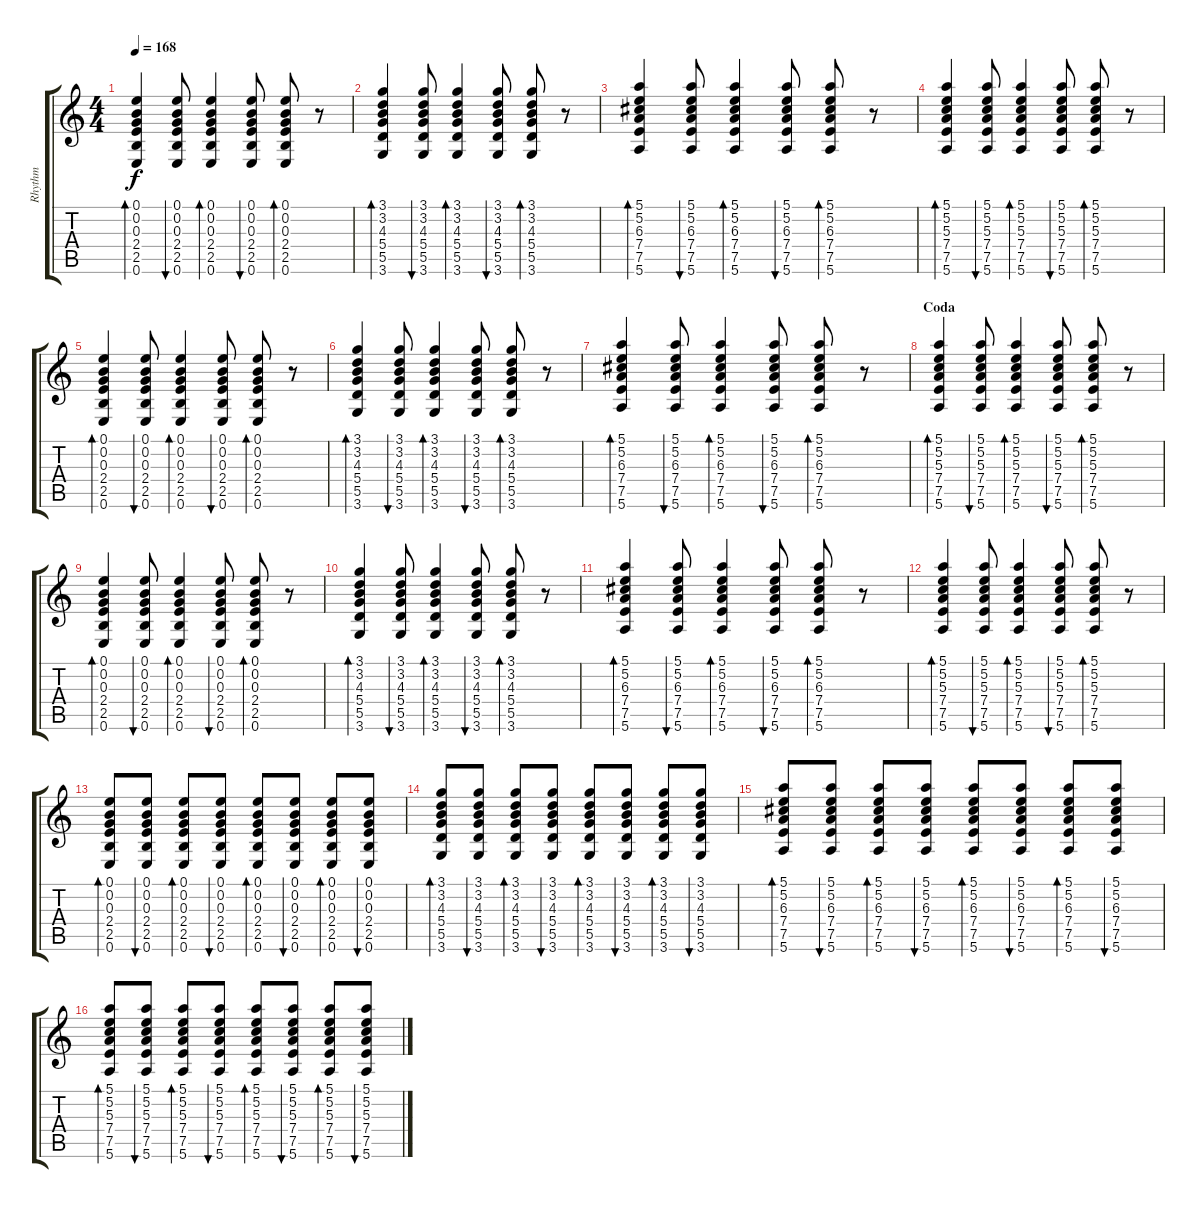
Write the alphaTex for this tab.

\track ("Rhythm" "Rhythm") {instrument electricguitarclean}
\staff {score tabs}
\tuning (E4 B3 G3 D3 A2 E2) {hide}
\ts (4 4)
\tempo 168
\clef g2
\ks c
(0.1 0.2 0.3 2.4 2.5 0.6).4{bd 60 dy f} (0.1 0.2 0.3 2.4 2.5 0.6).8{bu 60} (0.1 0.2 0.3 2.4 2.5 0.6).4{bd 60} (0.1 0.2 0.3 2.4 2.5 0.6).8{bu 60} (0.1 0.2 0.3 2.4 2.5 0.6).8{bd 60} r.8 |
(3.1 3.2 4.3 5.4 5.5 3.6).4{bd 60} (3.1 3.2 4.3 5.4 5.5 3.6).8{bu 60} (3.1 3.2 4.3 5.4 5.5 3.6).4{bd 60} (3.1 3.2 4.3 5.4 5.5 3.6).8{bu 60} (3.1 3.2 4.3 5.4 5.5 3.6).8{bd 60} r.8 |
(5.1 5.2 6.3 7.4 7.5 5.6).4{bd 60} (5.1 5.2 6.3 7.4 7.5 5.6).8{bu 60} (5.1 5.2 6.3 7.4 7.5 5.6).4{bd 60} (5.1 5.2 6.3 7.4 7.5 5.6).8{bu 60} (5.1 5.2 6.3 7.4 7.5 5.6).8{bd 60} r.8 |
(5.1 5.2 5.3 7.4 7.5 5.6).4{bd 60} (5.1 5.2 5.3 7.4 7.5 5.6).8{bu 60} (5.1 5.2 5.3 7.4 7.5 5.6).4{bd 60} (5.1 5.2 5.3 7.4 7.5 5.6).8{bu 60} (5.1 5.2 5.3 7.4 7.5 5.6).8{bd 60} r.8 |
(0.1 0.2 0.3 2.4 2.5 0.6).4{bd 60} (0.1 0.2 0.3 2.4 2.5 0.6).8{bu 60} (0.1 0.2 0.3 2.4 2.5 0.6).4{bd 60} (0.1 0.2 0.3 2.4 2.5 0.6).8{bu 60} (0.1 0.2 0.3 2.4 2.5 0.6).8{bd 60} r.8 |
(3.1 3.2 4.3 5.4 5.5 3.6).4{bd 60} (3.1 3.2 4.3 5.4 5.5 3.6).8{bu 60} (3.1 3.2 4.3 5.4 5.5 3.6).4{bd 60} (3.1 3.2 4.3 5.4 5.5 3.6).8{bu 60} (3.1 3.2 4.3 5.4 5.5 3.6).8{bd 60} r.8 |
(5.1 5.2 6.3 7.4 7.5 5.6).4{bd 60} (5.1 5.2 6.3 7.4 7.5 5.6).8{bu 60} (5.1 5.2 6.3 7.4 7.5 5.6).4{bd 60} (5.1 5.2 6.3 7.4 7.5 5.6).8{bu 60} (5.1 5.2 6.3 7.4 7.5 5.6).8{bd 60} r.8 |
\section ("" "Coda")
(5.1 5.2 5.3 7.4 7.5 5.6).4{bd 60} (5.1 5.2 5.3 7.4 7.5 5.6).8{bu 60} (5.1 5.2 5.3 7.4 7.5 5.6).4{bd 60} (5.1 5.2 5.3 7.4 7.5 5.6).8{bu 60} (5.1 5.2 5.3 7.4 7.5 5.6).8{bd 60} r.8 |
(0.1 0.2 0.3 2.4 2.5 0.6).4{bd 60} (0.1 0.2 0.3 2.4 2.5 0.6).8{bu 60} (0.1 0.2 0.3 2.4 2.5 0.6).4{bd 60} (0.1 0.2 0.3 2.4 2.5 0.6).8{bu 60} (0.1 0.2 0.3 2.4 2.5 0.6).8{bd 60} r.8 |
(3.1 3.2 4.3 5.4 5.5 3.6).4{bd 60} (3.1 3.2 4.3 5.4 5.5 3.6).8{bu 60} (3.1 3.2 4.3 5.4 5.5 3.6).4{bd 60} (3.1 3.2 4.3 5.4 5.5 3.6).8{bu 60} (3.1 3.2 4.3 5.4 5.5 3.6).8{bd 60} r.8 |
(5.1 5.2 6.3 7.4 7.5 5.6).4{bd 60} (5.1 5.2 6.3 7.4 7.5 5.6).8{bu 60} (5.1 5.2 6.3 7.4 7.5 5.6).4{bd 60} (5.1 5.2 6.3 7.4 7.5 5.6).8{bu 60} (5.1 5.2 6.3 7.4 7.5 5.6).8{bd 60} r.8 |
(5.1 5.2 5.3 7.4 7.5 5.6).4{bd 60} (5.1 5.2 5.3 7.4 7.5 5.6).8{bu 60} (5.1 5.2 5.3 7.4 7.5 5.6).4{bd 60} (5.1 5.2 5.3 7.4 7.5 5.6).8{bu 60} (5.1 5.2 5.3 7.4 7.5 5.6).8{bd 60} r.8 |
(0.1 0.2 0.3 2.4 2.5 0.6).8{bd 60 volume 14} (0.1 0.2 0.3 2.4 2.5 0.6).8{bu 60} (0.1 0.2 0.3 2.4 2.5 0.6).8{bd 60} (0.1 0.2 0.3 2.4 2.5 0.6).8{bu 60} (0.1 0.2 0.3 2.4 2.5 0.6).8{bd 60} (0.1 0.2 0.3 2.4 2.5 0.6).8{bu 60} (0.1 0.2 0.3 2.4 2.5 0.6).8{bd 60} (0.1 0.2 0.3 2.4 2.5 0.6).8{bu 60} |
(3.1 3.2 4.3 5.4 5.5 3.6).8{bd 60} (3.1 3.2 4.3 5.4 5.5 3.6).8{bu 60} (3.1 3.2 4.3 5.4 5.5 3.6).8{bd 60} (3.1 3.2 4.3 5.4 5.5 3.6).8{bu 60} (3.1 3.2 4.3 5.4 5.5 3.6).8{bd 60} (3.1 3.2 4.3 5.4 5.5 3.6).8{bu 60} (3.1 3.2 4.3 5.4 5.5 3.6).8{bd 60} (3.1 3.2 4.3 5.4 5.5 3.6).8{bu 60} |
(5.1 5.2 6.3 7.4 7.5 5.6).8{bd 60} (5.1 5.2 6.3 7.4 7.5 5.6).8{bu 60} (5.1 5.2 6.3 7.4 7.5 5.6).8{bd 60} (5.1 5.2 6.3 7.4 7.5 5.6).8{bu 60} (5.1 5.2 6.3 7.4 7.5 5.6).8{bd 60} (5.1 5.2 6.3 7.4 7.5 5.6).8{bu 60} (5.1 5.2 6.3 7.4 7.5 5.6).8{bd 60} (5.1 5.2 6.3 7.4 7.5 5.6).8{bu 60} |
(5.1 5.2 5.3 7.4 7.5 5.6).8{bd 60} (5.1 5.2 5.3 7.4 7.5 5.6).8{bu 60} (5.1 5.2 5.3 7.4 7.5 5.6).8{bd 60} (5.1 5.2 5.3 7.4 7.5 5.6).8{bu 60} (5.1 5.2 5.3 7.4 7.5 5.6).8{bd 60} (5.1 5.2 5.3 7.4 7.5 5.6).8{bu 60} (5.1 5.2 5.3 7.4 7.5 5.6).8{bd 60} (5.1 5.2 5.3 7.4 7.5 5.6).8{bu 60}
